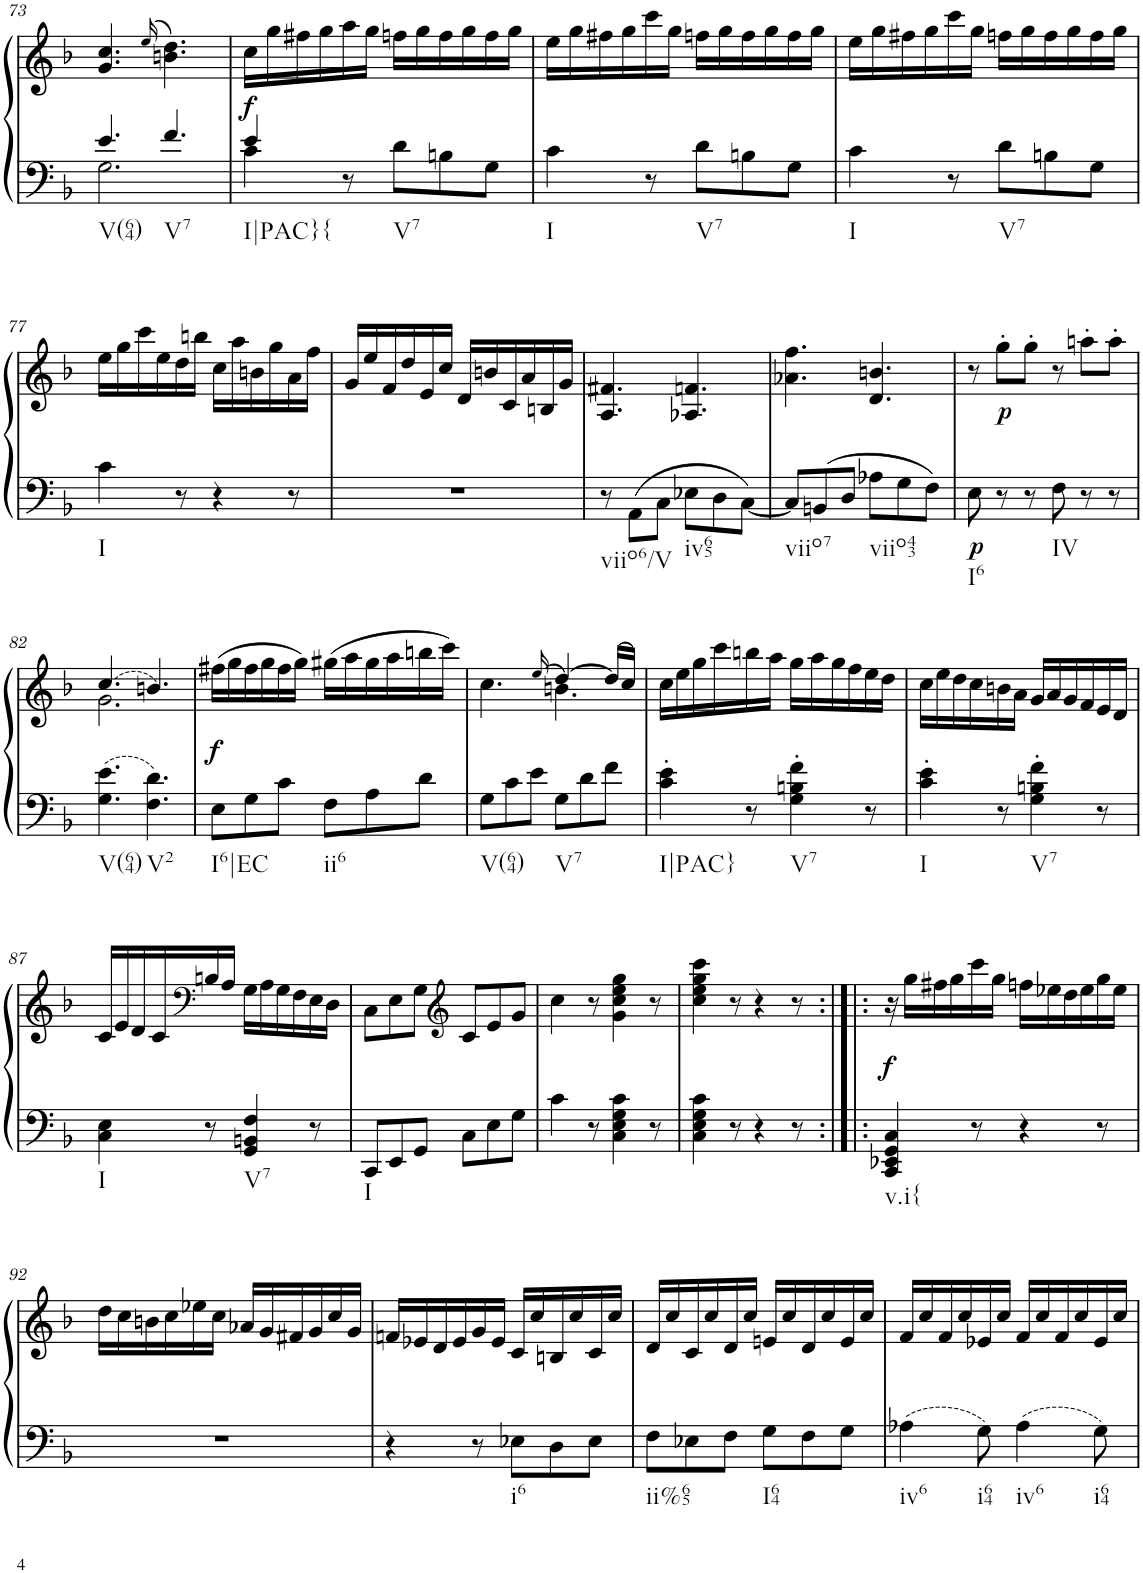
**kern	**kern	**dynam
*part1	*part1	*part1
*staff2	*staff1	*staff1/2
*I"Piano, Piano right	*	*
*I'Pno.	*	*
!!LO:PB:g=z
*clefF4	*clefG2	*
*k[b-]	*k[b-]	*
*M6/8	*M6/8	*
=73	=73	=73
*^	*	*
!LO:TX:b:t=V(64)	!	!	!
4.e/	2.G\	4.g/ 4.cc/	.
.	.	(>16qee/	.
!LO:TX:b:t=V7	!	!	!
4.f/	.	4.bn\ 4.dd\)	.
=74	=74	=74	=74
!LO:TX:b:t=I|PAC}{	!	!	!
!	!	!	!LO:DY:b
4e/	4c\	16cc\LL	f
.	.	16gg\	.
.	.	16ff#X\	.
.	.	16gg\	.
8r	2ryy	16aa\	.
.	.	16gg\JJ	.
!LO:TX:b:t=V7	!	!	!
8d\L	.	16ffn\LL	.
.	.	16gg\	.
8Bn\	.	16ff\	.
.	.	16gg\	.
8G\J	.	16ff\	.
.	.	16gg\JJ	.
*v	*v	*	*
=75	=75	=75
!LO:TX:b:t=I	!	!
4c\	16ee\LL	.
.	16gg\	.
.	16ff#X\	.
.	16gg\	.
8r	16ccc\	.
.	16gg\JJ	.
!LO:TX:b:t=V7	!	!
8d\L	16ffn\LL	.
.	16gg\	.
8Bn\	16ff\	.
.	16gg\	.
8G\J	16ff\	.
.	16gg\JJ	.
=76	=76	=76
!LO:TX:b:t=I	!	!
4c\	16ee\LL	.
.	16gg\	.
.	16ff#X\	.
.	16gg\	.
8r	16ccc\	.
.	16gg\JJ	.
!LO:TX:b:t=V7	!	!
8d\L	16ffn\LL	.
.	16gg\	.
8Bn\	16ff\	.
.	16gg\	.
8G\J	16ff\	.
.	16gg\JJ	.
!!LO:LB:g=z
=77	=77	=77
!LO:TX:b:t=I	!	!
4c\	16ee\LL	.
.	16gg\	.
.	16ccc\	.
.	16ee\	.
8r	16dd\	.
.	16bbn\JJ	.
4r	16cc\LL	.
.	16aa\	.
.	16bn\	.
.	16gg\	.
8r	16a\	.
.	16ff\JJ	.
=78	=78	=78
2.r	16g/LL	.
.	16ee/	.
.	16f/	.
.	16dd/	.
.	16e/	.
.	16cc/JJ	.
.	16d/LL	.
.	16bn/	.
.	16c/	.
.	16a/	.
.	16Bn/	.
.	16g/JJ	.
=79	=79	=79
!LO:TX:b:t=viio6/V	!	!
8r	4.A/ 4.f#X/	.
8AA\L	.	.
8C\J	.	.
!LO:TX:b:t=iv65	!	!
8E-X\L	4.A-X/ 4.fn/	.
8D\	.	.
[<8C\J	.	.
=80	=80	=80
!LO:TX:b:t=viio7	!	!
8C/L]	4.a-X\ 4.ff\	.
8BBn/	.	.
8D/J	.	.
!LO:TX:b:t=viio43	!	!
8A-X\L	4.d/ 4.bn/	.
8G\	.	.
8F\J	.	.
=81	=81	=81
!LO:TX:b:t=I6	!	!
!	!	!LO:DY:b=2
8E\	8r	p
!	!	!LO:DY:b
8r	8gg'\L	p
8r	8gg'\J	.
!LO:TX:b:t=IV	!	!
8F\	8r	.
8r	8aan'\L	.
8r	8aa'\J	.
!!LO:LB:g=z
=82	=82	=82
*	*^	*
!LO:TX:b:t=V(64)	!	!	!
4.G\ 4.e\	(4.cc/	2.g\	.
!LO:TX:b:t=V2	!	!	!
4.F\ 4.d\	4.bn/)	.	.
*	*v	*v	*
=83	=83	=83
!LO:TX:b:t=I6|EC	!	!
!	!	!LO:DY:b
8E\L	(16ff#X\LL	f
.	16gg\	.
8G\	16ff#\	.
.	16gg\	.
8c\J	16ff#\	.
.	16gg\JJ)	.
!LO:TX:b:t=ii6	!	!
8F\L	(16gg#X\LL	.
.	16aa\	.
8A\	16gg#\	.
.	16aa\	.
8d\J	16bbn\	.
.	16ccc\JJ)	.
=84	=84	=84
*	*^	*
!LO:TX:b:t=V(64)	!	!	!
8G\L	4.cc\	4.ryy	.
8c\	.	.	.
8e\J	.	.	.
.	(>16qee/	.	.
!LO:TX:b:t=V7	!	!	!
8G\L	[4dd/)	4.bn\	.
8d\	.	.	.
8f\J	(16dd/LL]	.	.
.	16cc/JJ)	.	.
*	*v	*v	*
=85	=85	=85
!LO:TX:b:t=I|PAC}	!	!
4c\' 4e\'	16cc\LL	.
.	16ee\	.
.	16gg\	.
.	16ccc\	.
8r	16bbn\	.
.	16aa\JJ	.
!LO:TX:b:t=V7	!	!
4G\' 4Bn\' 4f\'	16gg\LL	.
.	16aa\	.
.	16gg\	.
.	16ff\	.
8r	16ee\	.
.	16dd\JJ	.
=86	=86	=86
!LO:TX:b:t=I	!	!
4c\' 4e\'	16cc\LL	.
.	16ee\	.
.	16dd\	.
.	16cc\	.
8r	16bn\	.
.	16a\JJ	.
!LO:TX:b:t=V7	!	!
4G\' 4Bn\' 4f\'	16g/LL	.
.	16a/	.
.	16g/	.
.	16f/	.
8r	16e/	.
.	16d/JJ	.
!!LO:LB:g=z
=87	=87	=87
!LO:TX:b:t=I	!	!
4C\ 4E\	16c/LL	.
.	16e/	.
.	16d/	.
.	16c/	.
*	*clefF4	*
8r	16Bn/	.
.	16A/JJ	.
!LO:TX:b:t=V7	!	!
4GG/ 4BBn/ 4F/	16G\LL	.
.	16A\	.
.	16G\	.
.	16F\	.
8r	16E\	.
.	16D\JJ	.
=88	=88	=88
!LO:TX:b:t=I	!	!
8CC/L	8C\L	.
8EE/	8E\	.
8GG/J	8G\J	.
*	*clefG2	*
8C\L	8c/L	.
8E\	8e/	.
8G\J	8g/J	.
=89	=89	=89
4c\	4cc\	.
8r	8r	.
4C\ 4E\ 4G\ 4c\	4g\ 4cc\ 4ee\ 4gg\	.
8r	8r	.
=90	=90	=90
4C\ 4E\ 4G\ 4c\	4cc\ 4ee\ 4gg\ 4ccc\	.
8r	8r	.
4r	4r	.
8r	8r	.
=91:|!|:	=91:|!|:	=91:|!|:
!LO:TX:b:t=v.i{	!	!
!	!	!LO:DY:b
4CC/ 4EE-X/ 4GG/ 4C/	16r	f
.	16gg\LL	.
.	16ff#X\	.
.	16gg\	.
8r	16ccc\	.
.	16gg\JJ	.
4r	16ffn\LL	.
.	16ee-X\	.
.	16dd\	.
.	16ee-\	.
8r	16gg\	.
.	16ee-\JJ	.
!!LO:LB:g=z
=92	=92	=92
2.r	16dd\LL	.
.	16cc\	.
.	16bn\	.
.	16cc\	.
.	16ee-X\	.
.	16cc\JJ	.
.	16a-X/LL	.
.	16g/	.
.	16f#X/	.
.	16g/	.
.	16cc/	.
.	16g/JJ	.
=93	=93	=93
4r	16fn/LL	.
.	16e-X/	.
.	16d/	.
.	16e-/	.
8r	16g/	.
.	16e-/JJ	.
!LO:TX:b:t=i6	!	!
8E-X\L	16c/LL	.
.	16cc/	.
8D\	16Bn/	.
.	16cc/	.
8E-\J	16c/	.
.	16cc/JJ	.
=94	=94	=94
!LO:TX:b:t=ii%65	!	!
8F\L	16d/LL	.
.	16cc/	.
8E-X\	16c/	.
.	16cc/	.
8F\J	16d/	.
.	16cc/JJ	.
!LO:TX:b:t=I64	!	!
8G\L	16en/LL	.
.	16cc/	.
8F\	16d/	.
.	16cc/	.
8G\J	16e/	.
.	16cc/JJ	.
=95	=95	=95
!LO:TX:b:t=iv6	!	!
4A-X\	16f/LL	.
.	16cc/	.
.	16f/	.
.	16cc/	.
!LO:TX:b:t=i64	!	!
8G\	16e-X/	.
.	16cc/JJ	.
!LO:TX:b:t=iv6	!	!
4A-\	16f/LL	.
.	16cc/	.
.	16f/	.
.	16cc/	.
!LO:TX:b:t=i64	!	!
8G\	16e-/	.
.	16cc/JJ	.
=	=	=
*-	*-	*-
